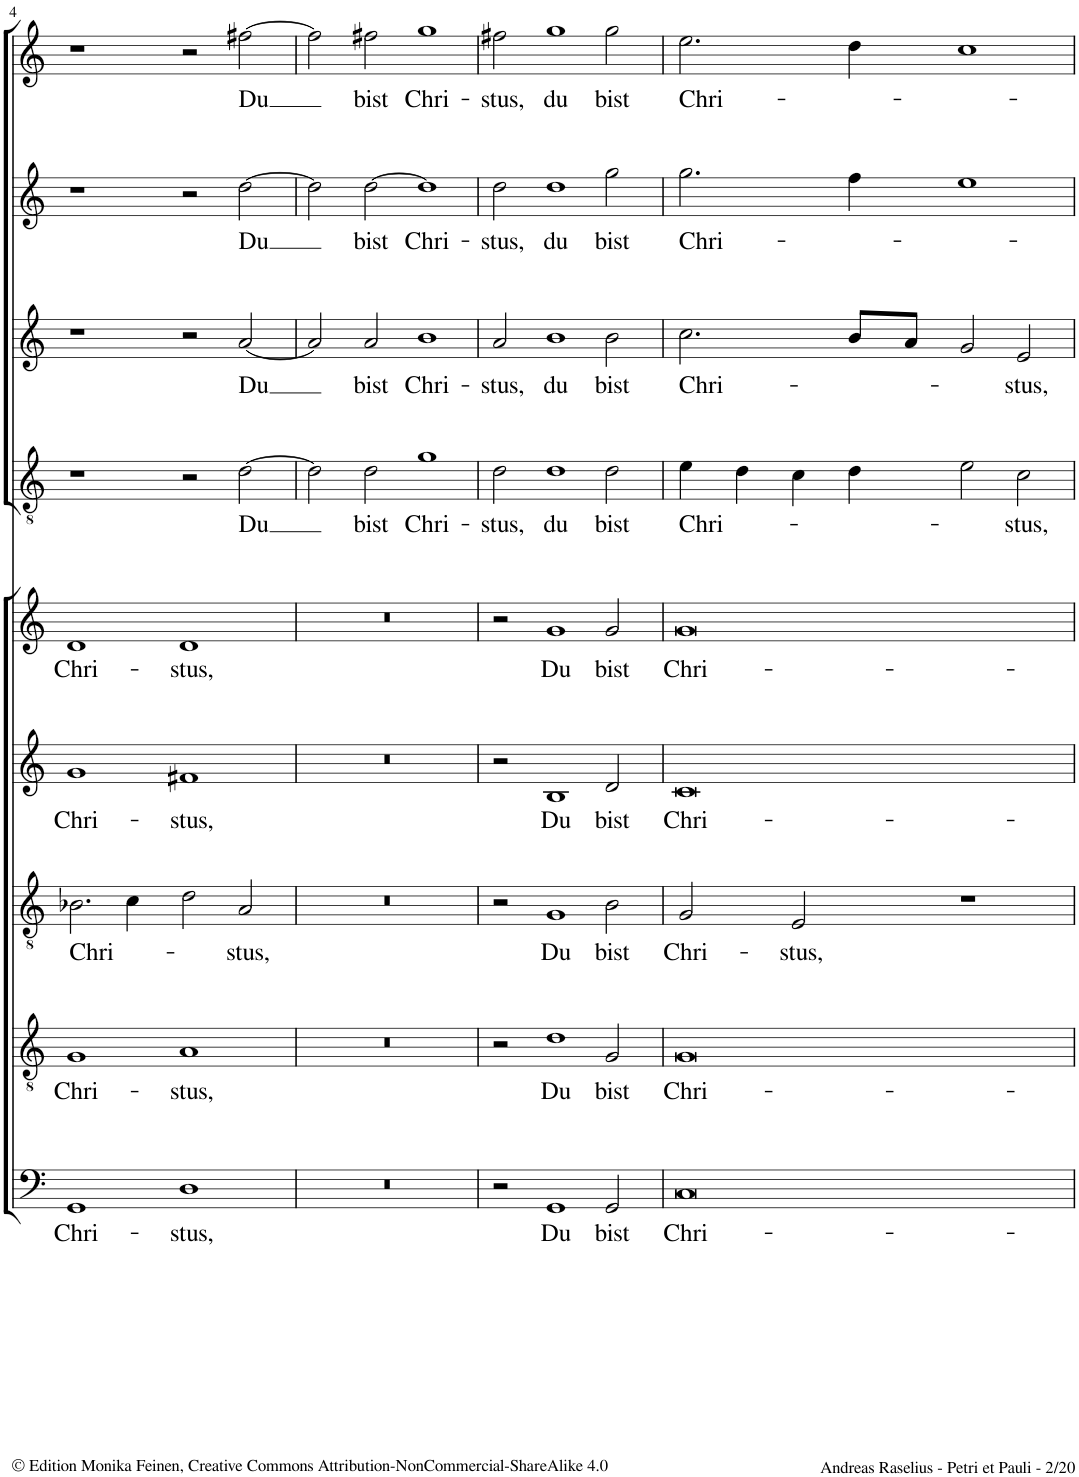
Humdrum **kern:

**kern	**text	**kern	**text	**kern	**text	**kern	**text	**kern	**text	**kern	**text	**kern	**text	**kern	**text	**kern	**text
*part9	*part9	*part8	*part8	*part7	*part7	*part6	*part6	*part5	*part5	*part4	*part4	*part3	*part3	*part2	*part2	*part1	*part1
*staff9	*staff9	*staff8	*staff8	*staff7	*staff7	*staff6	*staff6	*staff5	*staff5	*staff4	*staff4	*staff3	*staff3	*staff2	*staff2	*staff1	*staff1
*I"Bass	*	*I"Tenor	*	*I"Tenor	*	*I"Quintus	*	*I"Altus	*	*I"Tenor	*	*I"Cantus 3	*	*I"Cantus 2	*	*I"Cantus 1	*
!!LO:PB:g=z
*clefF4	*	*clefGv2	*	*clefGv2	*	*clefG2	*	*clefG2	*	*clefGv2	*	*clefG2	*	*clefG2	*	*clefG2	*
*k[]	*	*k[]	*	*k[]	*	*k[]	*	*k[]	*	*k[]	*	*k[]	*	*k[]	*	*k[]	*
*M4/2	*	*M4/2	*	*M4/2	*	*M4/2	*	*M4/2	*	*M4/2	*	*M4/2	*	*M4/2	*	*M4/2	*
*met(c|)	*	*met(c|)	*	*met(c|)	*	*met(c|)	*	*met(c|)	*	*met(c|)	*	*met(c|)	*	*met(c|)	*	*met(c|)	*
=4	=4	=4	=4	=4	=4	=4	=4	=4	=4	=4	=4	=4	=4	=4	=4	=4	=4
!	!LO:LY:b	!	!LO:LY:b	!	!LO:LY:b	!	!LO:LY:b	!	!LO:LY:b	!	!	!	!	!	!	!	!
1GG	Chri-	1G	Chri-	2.B-X\	Chri-	1g	Chri-	1d	Chri-	1r	.	1r	.	1r	.	1r	.
.	.	.	.	4c\	.	.	.	.	.	.	.	.	.	.	.	.	.
!	!LO:LY:b	!	!LO:LY:b	!	!	!	!LO:LY:b	!	!LO:LY:b	!	!	!	!	!	!	!	!
1D	-stus,	1A	-stus,	2d\	.	1f#X	-stus,	1d	-stus,	2r	.	2r	.	2r	.	2r	.
!	!	!	!	!	!LO:LY:b	!	!	!	!	!	!LO:LY:b	!	!LO:LY:b	!	!LO:LY:b	!	!LO:LY:b
.	.	.	.	2A/	-stus,	.	.	.	.	[2d\	Du	[2a/	Du	[2dd\	Du	[2ff#X\	Du
=5	=5	=5	=5	=5	=5	=5	=5	=5	=5	=5	=5	=5	=5	=5	=5	=5	=5
0r	.	0r	.	0r	.	0r	.	0r	.	2d\]	.	2a/]	.	2dd\]	.	2ff#\]	.
!	!	!	!	!	!	!	!	!	!	!	!LO:LY:b	!	!LO:LY:b	!	!LO:LY:b	!	!LO:LY:b
.	.	.	.	.	.	.	.	.	.	2d\	bist	2a/	bist	[2dd\	bist	2ff#X\	bist
!	!	!	!	!	!	!	!	!	!	!	!LO:LY:b	!	!LO:LY:b	!	!LO:LY:b	!	!LO:LY:b
.	.	.	.	.	.	.	.	.	.	1g	Chri-	1b	Chri-	1dd]	Chri-	1gg	Chri-
=6	=6	=6	=6	=6	=6	=6	=6	=6	=6	=6	=6	=6	=6	=6	=6	=6	=6
!	!	!	!	!	!	!	!	!	!	!	!LO:LY:b	!	!LO:LY:b	!	!LO:LY:b	!	!LO:LY:b
2r	.	2r	.	2r	.	2r	.	2r	.	2d\	stus,	2a/	stus,	2dd\	stus,	2ff#X\	stus,
!	!LO:LY:b	!	!LO:LY:b	!	!LO:LY:b	!	!LO:LY:b	!	!LO:LY:b	!	!LO:LY:b	!	!LO:LY:b	!	!LO:LY:b	!	!LO:LY:b
1GG	Du	1d	Du	1G	Du	1B	Du	1g	Du	1d	du	1b	du	1dd	du	1gg	du
!	!LO:LY:b	!	!LO:LY:b	!	!LO:LY:b	!	!LO:LY:b	!	!LO:LY:b	!	!LO:LY:b	!	!LO:LY:b	!	!LO:LY:b	!	!LO:LY:b
2GG/	bist	2G/	bist	2B\	bist	2d/	bist	2g/	bist	2d\	bist	2b\	bist	2gg\	bist	2gg\	bist
=7	=7	=7	=7	=7	=7	=7	=7	=7	=7	=7	=7	=7	=7	=7	=7	=7	=7
!	!LO:LY:b	!	!LO:LY:b	!	!LO:LY:b	!	!LO:LY:b	!	!LO:LY:b	!	!LO:LY:b	!	!LO:LY:b	!	!LO:LY:b	!	!LO:LY:b
0C	Chri-	0G	Chri-	2G/	Chri-	0c	Chri-	0g	Chri-	4e\	Chri-	2.cc\	Chri-	2.gg\	Chri-	2.ee\	Chri-
.	.	.	.	.	.	.	.	.	.	4d\	.	.	.	.	.	.	.
!	!	!	!	!	!LO:LY:b	!	!	!	!	!	!	!	!	!	!	!	!
.	.	.	.	2E/	-stus,	.	.	.	.	4c\	.	.	.	.	.	.	.
.	.	.	.	.	.	.	.	.	.	4d\	.	8b/L	.	4ff\	.	4dd\	.
.	.	.	.	.	.	.	.	.	.	.	.	8a/J	.	.	.	.	.
.	.	.	.	1r	.	.	.	.	.	2e\	.	2g/	.	1ee	.	1cc	.
!	!	!	!	!	!	!	!	!	!	!	!LO:LY:b	!	!LO:LY:b	!	!	!	!
.	.	.	.	.	.	.	.	.	.	2c\	-stus,	2e/	-stus,	.	.	.	.
=	=	=	=	=	=	=	=	=	=	=	=	=	=	=	=	=	=
*-	*-	*-	*-	*-	*-	*-	*-	*-	*-	*-	*-	*-	*-	*-	*-	*-	*-
